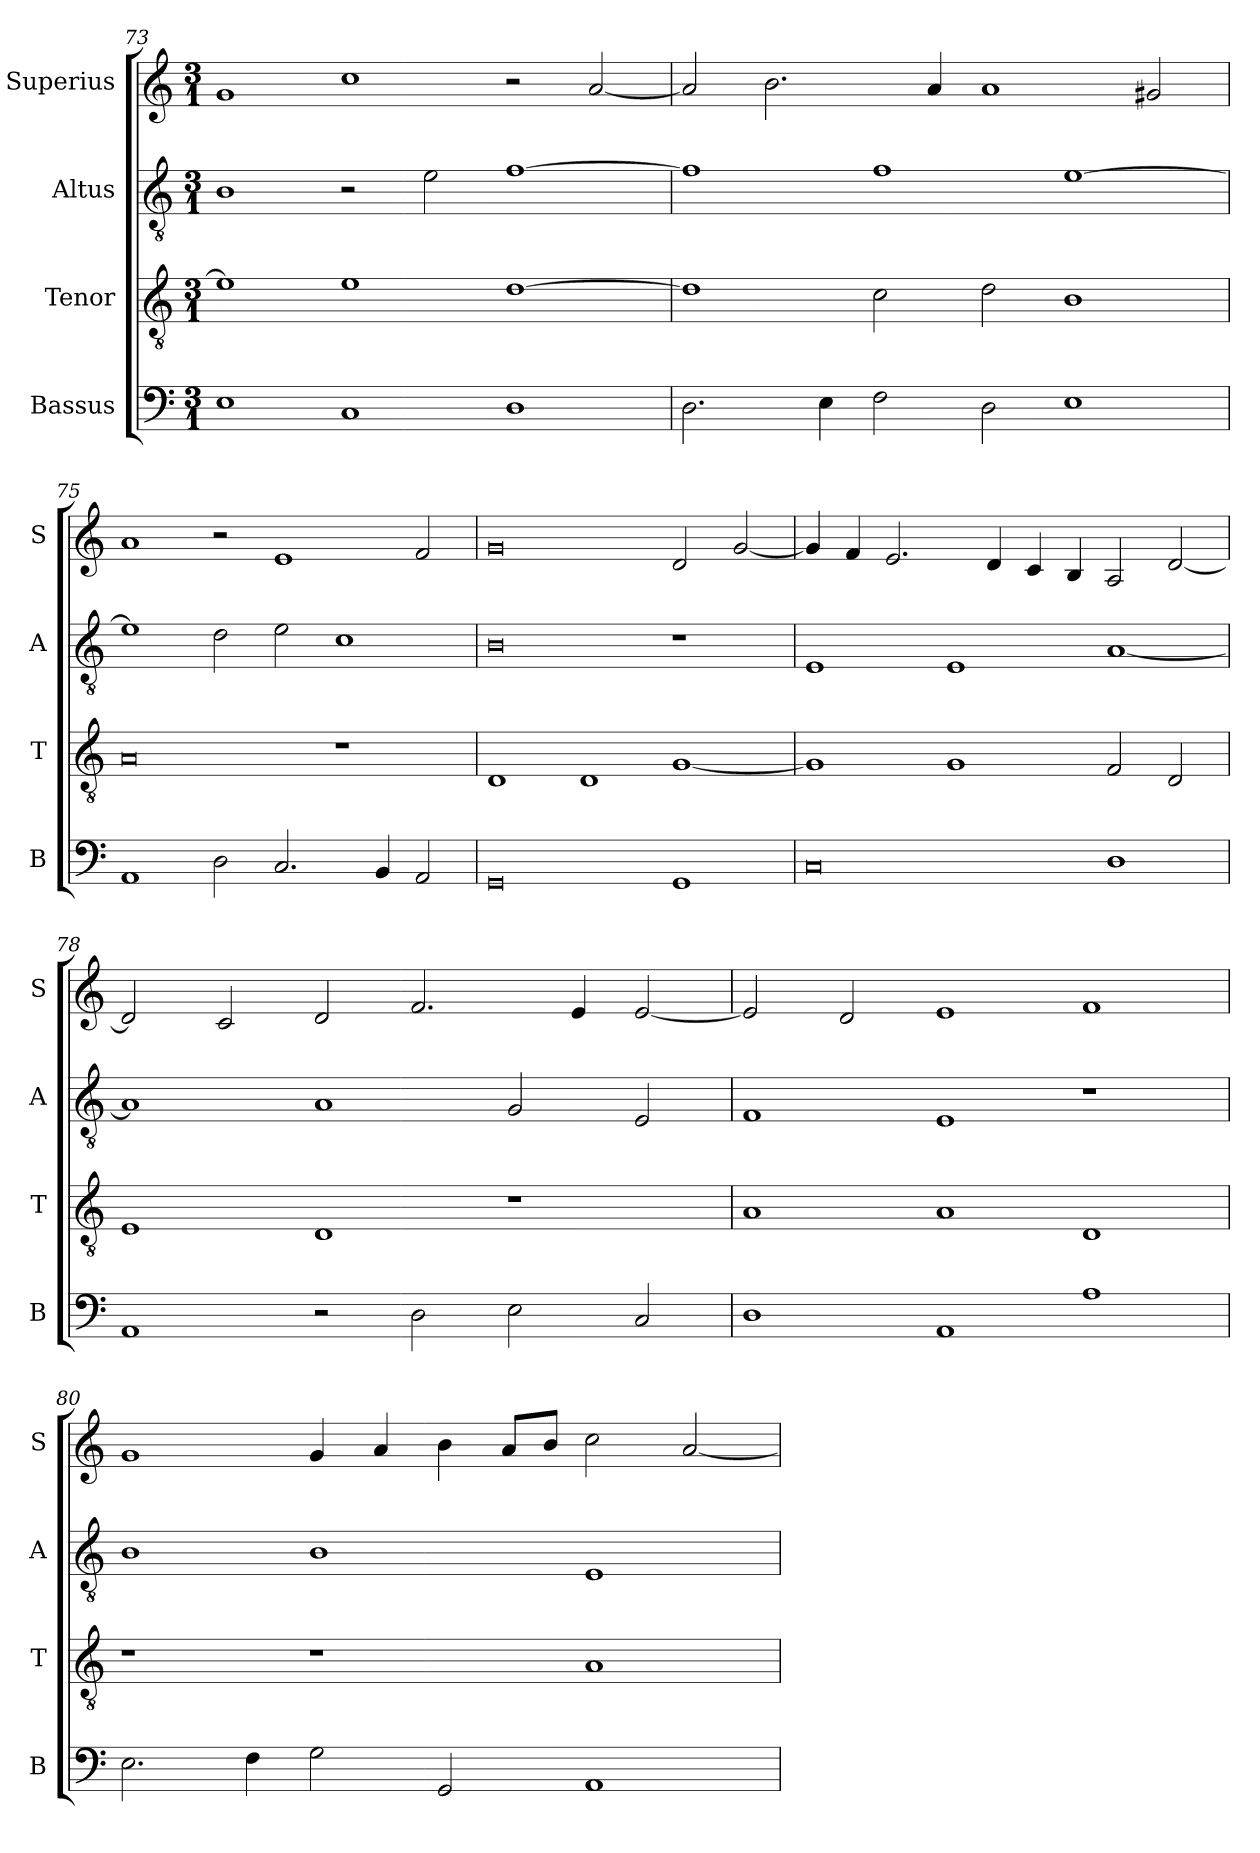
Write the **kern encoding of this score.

**kern	**kern	**kern	**kern
*part4	*part3	*part2	*part1
*staff4	*staff3	*staff2	*staff1
*I"Bassus	*I"Tenor	*I"Altus	*I"Superius
*I'B	*I'T	*I'A	*I'S
*clefF4	*clefGv2	*clefGv2	*clefG2
*k[]	*k[]	*k[]	*k[]
*M3/1	*M3/1	*M3/1	*M3/1
=73	=73	=73	=73
1E	1e]	1B	1g
1C	1e	2r	1cc
.	.	2e	.
1D	[1d	[1f	2r
.	.	.	[2a
=74	=74	=74	=74
2.D	1d]	1f]	2a]
.	.	.	2.b
4E	.	.	.
2F	2c	1f	.
.	.	.	4a
2D	2d	.	1a
1E	1B	[1e	.
.	.	.	2g#X
=75	=75	=75	=75
1AA	0A	1e]	1a
2D	.	2d	2r
2.C	.	2e	1e
.	1r	1c	.
4BB	.	.	.
2AA	.	.	2f
=76	=76	=76	=76
0GG	1D	0B	0g
.	1D	.	.
1GG	[1G	1r	2d
.	.	.	[2g
=77	=77	=77	=77
0C	1G]	1E	4g]
.	.	.	4f
.	.	.	2.e
.	1G	1E	.
.	.	.	4d
.	.	.	4c
.	.	.	4B
1D	2F	[1A	2A
.	2D	.	[2d
=78	=78	=78	=78
1AA	1E	1A]	2d]
.	.	.	2c
2r	1D	1A	2d
2D	.	.	2.f
2E	1r	2G	.
.	.	.	4e
2C	.	2E	[2e
=79	=79	=79	=79
1D	1A	1F	2e]
.	.	.	2d
1AA	1A	1E	1e
1A	1D	1r	1f
=80	=80	=80	=80
2.E	1r	1B	1g
4F	.	.	.
2G	1r	1B	4g
.	.	.	4a
2GG	.	.	4b
.	.	.	8aL
.	.	.	8bJ
1AA	1A	1E	2cc
.	.	.	[2a
=	=	=	=
*-	*-	*-	*-
